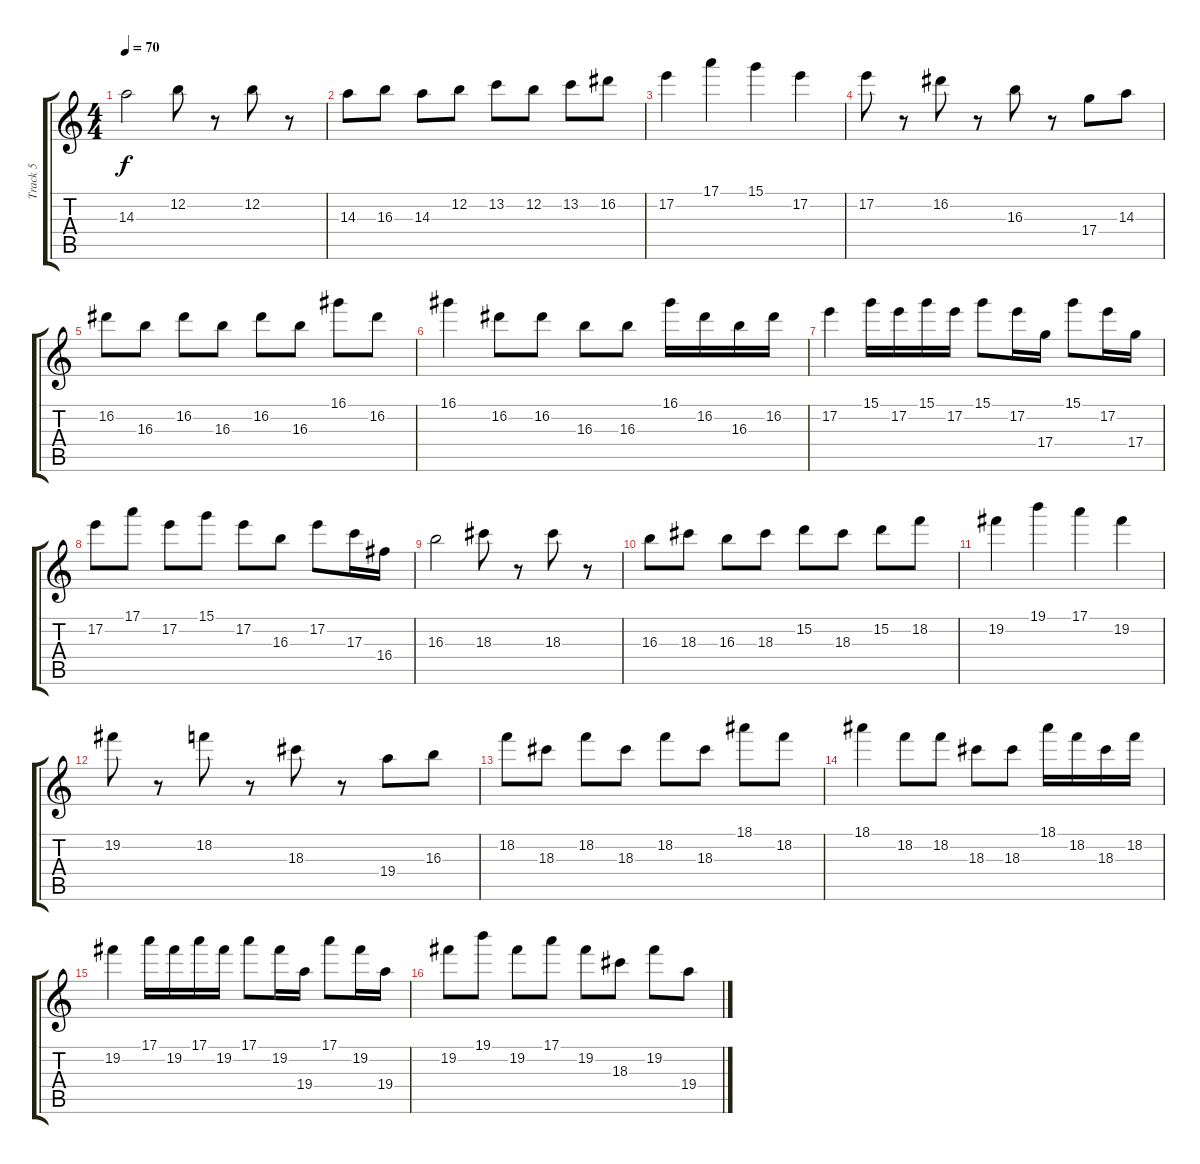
\track ("Track 5" "Track 5") {instrument guitarharmonics}
\staff {score tabs}
\tuning (E4 B3 G3 D3 A2 E2) {hide}
\ts (4 4)
\tempo 70
\clef g2
\ks c
14.3.2{dy f} 12.2.8 r.8 12.2.8 r.8 |
14.3.8 16.3.8 14.3.8 12.2.8 13.2.8 12.2.8 13.2.8 16.2.8 |
17.2.4 17.1.4 15.1.4 17.2.4 |
17.2.8 r.8 16.2.8 r.8 16.3.8 r.8 17.4.8 14.3.8 |
16.2.8 16.3.8 16.2.8 16.3.8 16.2.8 16.3.8 16.1.8 16.2.8 |
16.1.4 16.2.8 16.2.8 16.3.8 16.3.8 16.1.16 16.2.16 16.3.16 16.2.16 |
17.2.4 15.1.16 17.2.16 15.1.16 17.2.16 15.1.8 17.2.16 17.4.16 15.1.8 17.2.16 17.4.16 |
17.2.8 17.1.8 17.2.8 15.1.8 17.2.8 16.3.8 17.2.8 17.3.16 16.4.16 |
16.3.2 18.3.8 r.8 18.3.8 r.8 |
16.3.8 18.3.8 16.3.8 18.3.8 15.2.8 18.3.8 15.2.8 18.2.8 |
19.2.4 19.1.4 17.1.4 19.2.4 |
19.2.8 r.8 18.2.8 r.8 18.3.8 r.8 19.4.8 16.3.8 |
18.2.8 18.3.8 18.2.8 18.3.8 18.2.8 18.3.8 18.1.8 18.2.8 |
18.1.4 18.2.8 18.2.8 18.3.8 18.3.8 18.1.16 18.2.16 18.3.16 18.2.16 |
19.2.4 17.1.16 19.2.16 17.1.16 19.2.16 17.1.8 19.2.16 19.4.16 17.1.8 19.2.16 19.4.16 |
19.2.8 19.1.8 19.2.8 17.1.8 19.2.8 18.3.8 19.2.8 19.4.8
